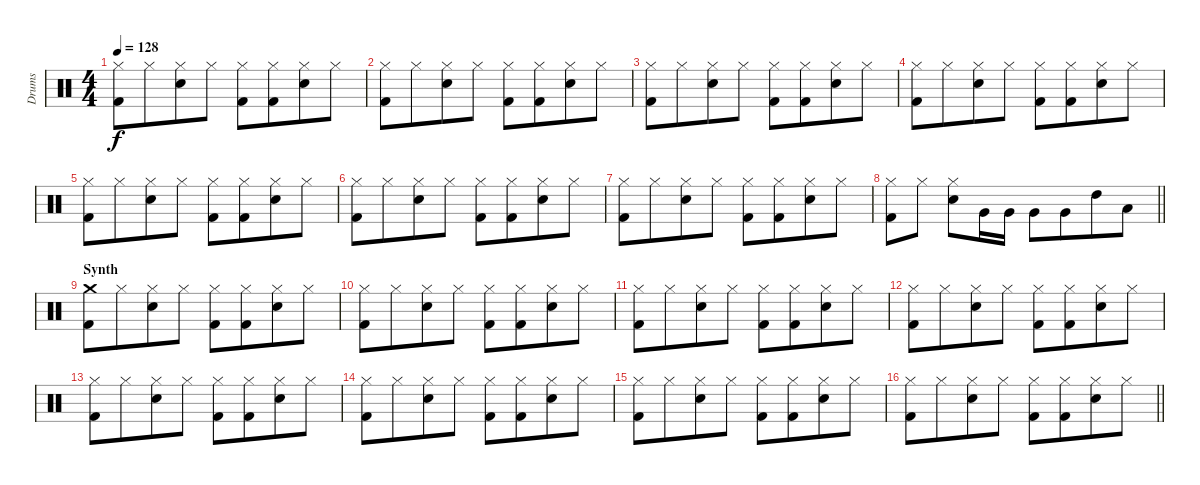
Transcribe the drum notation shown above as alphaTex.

\track ("Drums" "Drums") {instrument percussion}
\staff {score}
\articulation defaults
\ts (4 4)
\tempo 128
\clef neutral
\ks c
("Hi-Hat (closed)" "Kick (hit) 2").8{dy f} "Hi-Hat (closed)".8{beam merge} ("Hi-Hat (closed)" "Electric Snare (hit)").8 "Hi-Hat (closed)".8 ("Hi-Hat (closed)" "Kick (hit) 2").8 ("Hi-Hat (closed)" "Kick (hit) 2").8{beam merge} ("Hi-Hat (closed)" "Electric Snare (hit)").8 "Hi-Hat (closed)".8 |
("Hi-Hat (closed)" "Kick (hit) 2").8 "Hi-Hat (closed)".8{beam merge} ("Hi-Hat (closed)" "Electric Snare (hit)").8 "Hi-Hat (closed)".8 ("Hi-Hat (closed)" "Kick (hit) 2").8 ("Hi-Hat (closed)" "Kick (hit) 2").8{beam merge} ("Hi-Hat (closed)" "Electric Snare (hit)").8 "Hi-Hat (closed)".8 |
("Hi-Hat (closed)" "Kick (hit) 2").8 "Hi-Hat (closed)".8{beam merge} ("Hi-Hat (closed)" "Electric Snare (hit)").8 "Hi-Hat (closed)".8 ("Hi-Hat (closed)" "Kick (hit) 2").8 ("Hi-Hat (closed)" "Kick (hit) 2").8{beam merge} ("Hi-Hat (closed)" "Electric Snare (hit)").8 "Hi-Hat (closed)".8 |
("Hi-Hat (closed)" "Kick (hit) 2").8 "Hi-Hat (closed)".8{beam merge} ("Hi-Hat (closed)" "Electric Snare (hit)").8 "Hi-Hat (closed)".8 ("Hi-Hat (closed)" "Kick (hit) 2").8 ("Hi-Hat (closed)" "Kick (hit) 2").8{beam merge} ("Hi-Hat (closed)" "Electric Snare (hit)").8 "Hi-Hat (closed)".8 |
("Hi-Hat (closed)" "Kick (hit) 2").8 "Hi-Hat (closed)".8{beam merge} ("Hi-Hat (closed)" "Electric Snare (hit)").8 "Hi-Hat (closed)".8 ("Hi-Hat (closed)" "Kick (hit) 2").8 ("Hi-Hat (closed)" "Kick (hit) 2").8{beam merge} ("Hi-Hat (closed)" "Electric Snare (hit)").8 "Hi-Hat (closed)".8 |
("Hi-Hat (closed)" "Kick (hit) 2").8 "Hi-Hat (closed)".8{beam merge} ("Hi-Hat (closed)" "Electric Snare (hit)").8 "Hi-Hat (closed)".8 ("Hi-Hat (closed)" "Kick (hit) 2").8 ("Hi-Hat (closed)" "Kick (hit) 2").8{beam merge} ("Hi-Hat (closed)" "Electric Snare (hit)").8 "Hi-Hat (closed)".8 |
("Hi-Hat (closed)" "Kick (hit) 2").8 "Hi-Hat (closed)".8{beam merge} ("Hi-Hat (closed)" "Electric Snare (hit)").8 "Hi-Hat (closed)".8 ("Hi-Hat (closed)" "Kick (hit) 2").8 ("Hi-Hat (closed)" "Kick (hit) 2").8{beam merge} ("Hi-Hat (closed)" "Electric Snare (hit)").8 "Hi-Hat (closed)".8 |
\barLineRight lightlight
("Hi-Hat (closed)" "Kick (hit) 2").8 "Hi-Hat (closed)".8 ("Hi-Hat (closed)" "Electric Snare (hit)").8 "Very Low Tom (hit)".16 "Very Low Tom (hit)".16 "Very Low Tom (hit)".8 "Very Low Tom (hit)".8{beam merge} "High Tom (hit)".8 "Low Floor Tom (hit)".8 |
\section ("" "Synth")
("Crash medium (hit)" "Kick (hit) 2").8 "Hi-Hat (closed)".8{beam merge} ("Hi-Hat (closed)" "Electric Snare (hit)").8 "Hi-Hat (closed)".8 ("Hi-Hat (closed)" "Kick (hit) 2").8 ("Hi-Hat (closed)" "Kick (hit) 2").8{beam merge} ("Hi-Hat (closed)" "Electric Snare (hit)").8 "Hi-Hat (closed)".8 |
("Hi-Hat (closed)" "Kick (hit) 2").8 "Hi-Hat (closed)".8{beam merge} ("Hi-Hat (closed)" "Electric Snare (hit)").8 "Hi-Hat (closed)".8 ("Hi-Hat (closed)" "Kick (hit) 2").8 ("Hi-Hat (closed)" "Kick (hit) 2").8{beam merge} ("Hi-Hat (closed)" "Electric Snare (hit)").8 "Hi-Hat (closed)".8 |
("Hi-Hat (closed)" "Kick (hit) 2").8 "Hi-Hat (closed)".8{beam merge} ("Hi-Hat (closed)" "Electric Snare (hit)").8 "Hi-Hat (closed)".8 ("Hi-Hat (closed)" "Kick (hit) 2").8 ("Hi-Hat (closed)" "Kick (hit) 2").8{beam merge} ("Hi-Hat (closed)" "Electric Snare (hit)").8 "Hi-Hat (closed)".8 |
("Hi-Hat (closed)" "Kick (hit) 2").8 "Hi-Hat (closed)".8{beam merge} ("Hi-Hat (closed)" "Electric Snare (hit)").8 "Hi-Hat (closed)".8 ("Hi-Hat (closed)" "Kick (hit) 2").8 ("Hi-Hat (closed)" "Kick (hit) 2").8{beam merge} ("Hi-Hat (closed)" "Electric Snare (hit)").8 "Hi-Hat (closed)".8 |
("Hi-Hat (closed)" "Kick (hit) 2").8 "Hi-Hat (closed)".8{beam merge} ("Hi-Hat (closed)" "Electric Snare (hit)").8 "Hi-Hat (closed)".8 ("Hi-Hat (closed)" "Kick (hit) 2").8 ("Hi-Hat (closed)" "Kick (hit) 2").8{beam merge} ("Hi-Hat (closed)" "Electric Snare (hit)").8 "Hi-Hat (closed)".8 |
("Hi-Hat (closed)" "Kick (hit) 2").8 "Hi-Hat (closed)".8{beam merge} ("Hi-Hat (closed)" "Electric Snare (hit)").8 "Hi-Hat (closed)".8 ("Hi-Hat (closed)" "Kick (hit) 2").8 ("Hi-Hat (closed)" "Kick (hit) 2").8{beam merge} ("Hi-Hat (closed)" "Electric Snare (hit)").8 "Hi-Hat (closed)".8 |
("Hi-Hat (closed)" "Kick (hit) 2").8 "Hi-Hat (closed)".8{beam merge} ("Hi-Hat (closed)" "Electric Snare (hit)").8 "Hi-Hat (closed)".8 ("Hi-Hat (closed)" "Kick (hit) 2").8 ("Hi-Hat (closed)" "Kick (hit) 2").8{beam merge} ("Hi-Hat (closed)" "Electric Snare (hit)").8 "Hi-Hat (closed)".8 |
\barLineRight lightlight
("Hi-Hat (closed)" "Kick (hit) 2").8 "Hi-Hat (closed)".8{beam merge} ("Hi-Hat (closed)" "Electric Snare (hit)").8 "Hi-Hat (closed)".8 ("Hi-Hat (closed)" "Kick (hit) 2").8 ("Hi-Hat (closed)" "Kick (hit) 2").8{beam merge} ("Hi-Hat (closed)" "Electric Snare (hit)").8 "Hi-Hat (closed)".8
